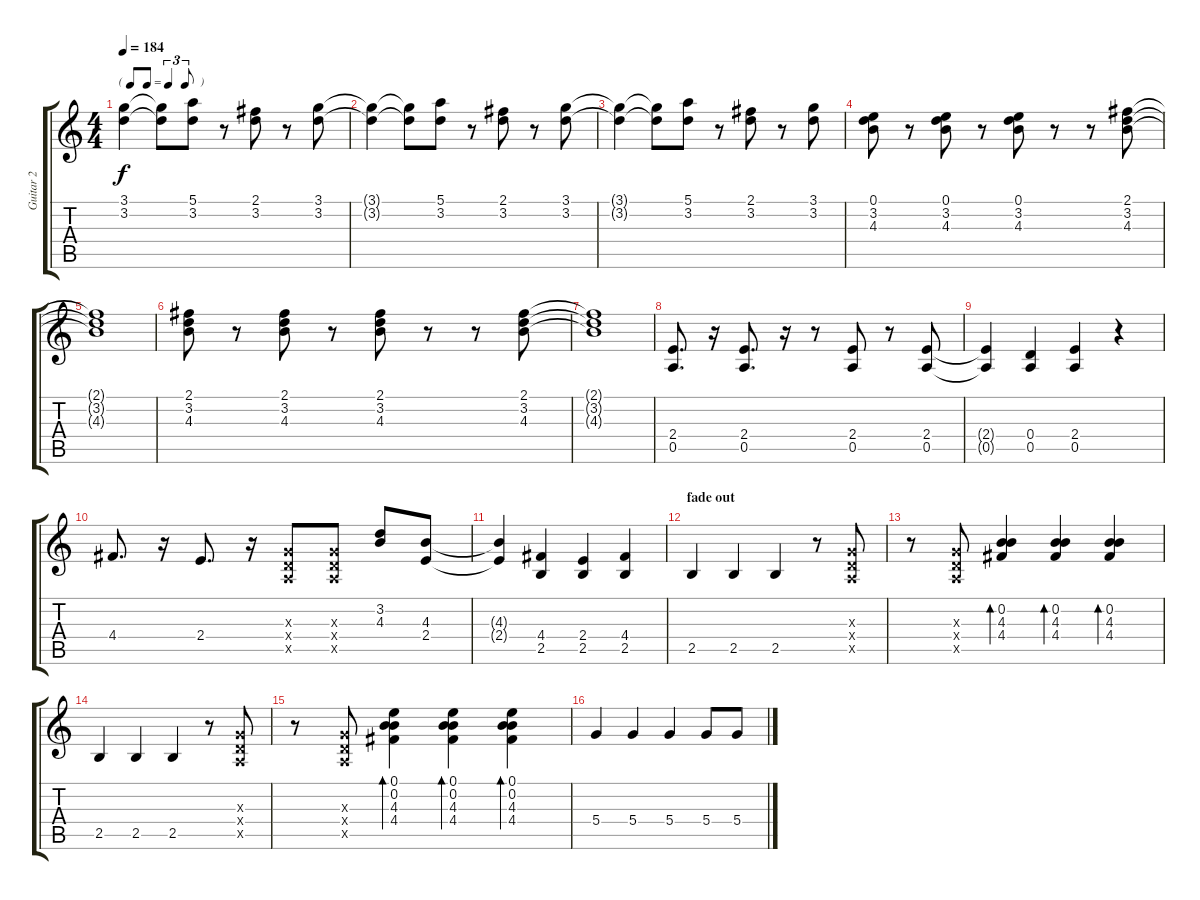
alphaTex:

\track ("Guitar 2" "Guitar 2") {instrument acousticguitarsteel}
\staff {score tabs}
\tuning (E4 B3 G3 D3 A2 E2) {hide}
\ts (4 4)
\tf triplet8th
\tempo 184
\clef g2
\ks c
(3.1{t} 3.2{t}).4{dy f} (3.1{t} 3.2{t}).8 (5.1 3.2).8 r.8 (2.1 3.2).8 r.8 (3.1 3.2).8 |
(3.1{t} 3.2{t}).4{volume 7} (3.1{t} 3.2{t}).8 (5.1 3.2).8 r.8 (2.1 3.2).8 r.8 (3.1 3.2).8 |
(3.1{t} 3.2{t}).4 (3.1{t} 3.2{t}).8 (5.1 3.2).8 r.8 (2.1 3.2).8 r.8 (3.1 3.2).8 |
\section ("" "")
(0.1 3.2 4.3).8{volume 7} r.8 (0.1 3.2 4.3).8 r.8 (0.1 3.2 4.3).8 r.8 r.8 (2.1 3.2 4.3).8 |
(2.1{t} 3.2{t} 4.3{t}).1 |
(2.1 3.2 4.3).8{volume 7} r.8 (2.1 3.2 4.3).8 r.8 (2.1 3.2 4.3).8 r.8 r.8 (2.1 3.2 4.3).8 |
(2.1{t} 3.2{t} 4.3{t}).1 |
(2.4 0.5).8{d} r.16 (2.4 0.5).8{d} r.16 r.8 (2.4 0.5).8 r.8 (2.4 0.5).8 |
(2.4{t} 0.5{t}).4 (0.4 0.5).4 (2.4 0.5).4 r.4 |
4.4.8{d} r.16 2.4.8{d} r.16 (0.3{x} 0.4{x} 0.5{x}).8 (0.3{x} 0.4{x} 0.5{x}).8 (3.2 4.3).8 (4.3 2.4).8 |
(4.3{t} 2.4{t}).4 (4.4 2.5).4 (2.4 2.5).4 (4.4 2.5).4 |
\section ("" "fade out")
2.5.4{volume 6} 2.5.4 2.5.4 r.8 (0.3{x} 0.4{x} 0.5{x}).8 |
r.8 (0.3{x} 0.4{x} 0.5{x}).8 (0.2 4.3 4.4).4{bd 60} (0.2 4.3 4.4).4{bd 60} (0.2 4.3 4.4).4{bd 60} |
2.5.4 2.5.4 2.5.4 r.8 (0.3{x} 0.4{x} 0.5{x}).8 |
r.8 (0.3{x} 0.4{x} 0.5{x}).8 (0.1 0.2 4.3 4.4).4{bd 60} (0.1 0.2 4.3 4.4).4{bd 60} (0.1 0.2 4.3 4.4).4{bd 60} |
5.4.4{volume 4} 5.4.4 5.4.4 5.4.8 5.4.8
